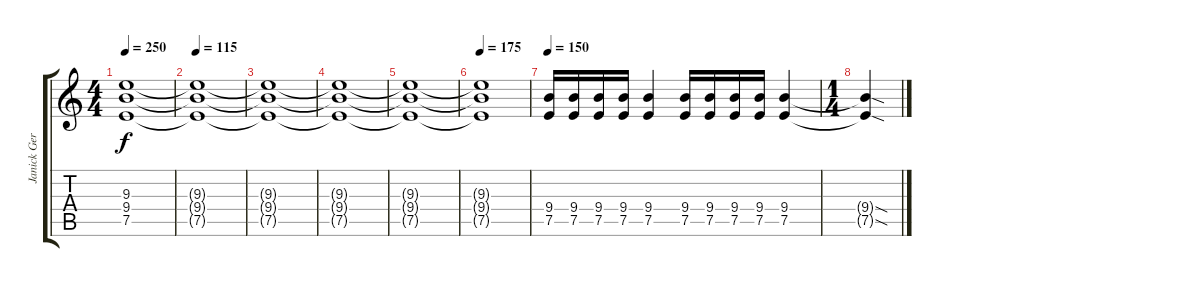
\track ("Janick Gers" "Janick Ger") {instrument overdrivenguitar}
\staff {score tabs}
\tuning (E4 B3 G3 D3 A2 E2) {hide}
\ts (4 4)
\tempo 250
\clef g2
\ks c
(9.3{t} 9.4{t} 7.5{t}).1{dy f} |
\tempo 115
(9.3{t} 9.4{t} 7.5{t}).1 |
(9.3{t} 9.4{t} 7.5{t}).1 |
(9.3{t} 9.4{t} 7.5{t}).1 |
(9.3{t} 9.4{t} 7.5{t}).1 |
\tempo 175
(9.3{t} 9.4{t} 7.5{t}).1 |
\tempo 150
(9.4 7.5).16 (9.4 7.5).16 (9.4 7.5).16 (9.4 7.5).16 (9.4 7.5).4 (9.4 7.5).16 (9.4 7.5).16 (9.4 7.5).16 (9.4 7.5).16 (9.4 7.5).4 |
\ts (1 4)
(9.4{sod t} 7.5{sod t}).4
